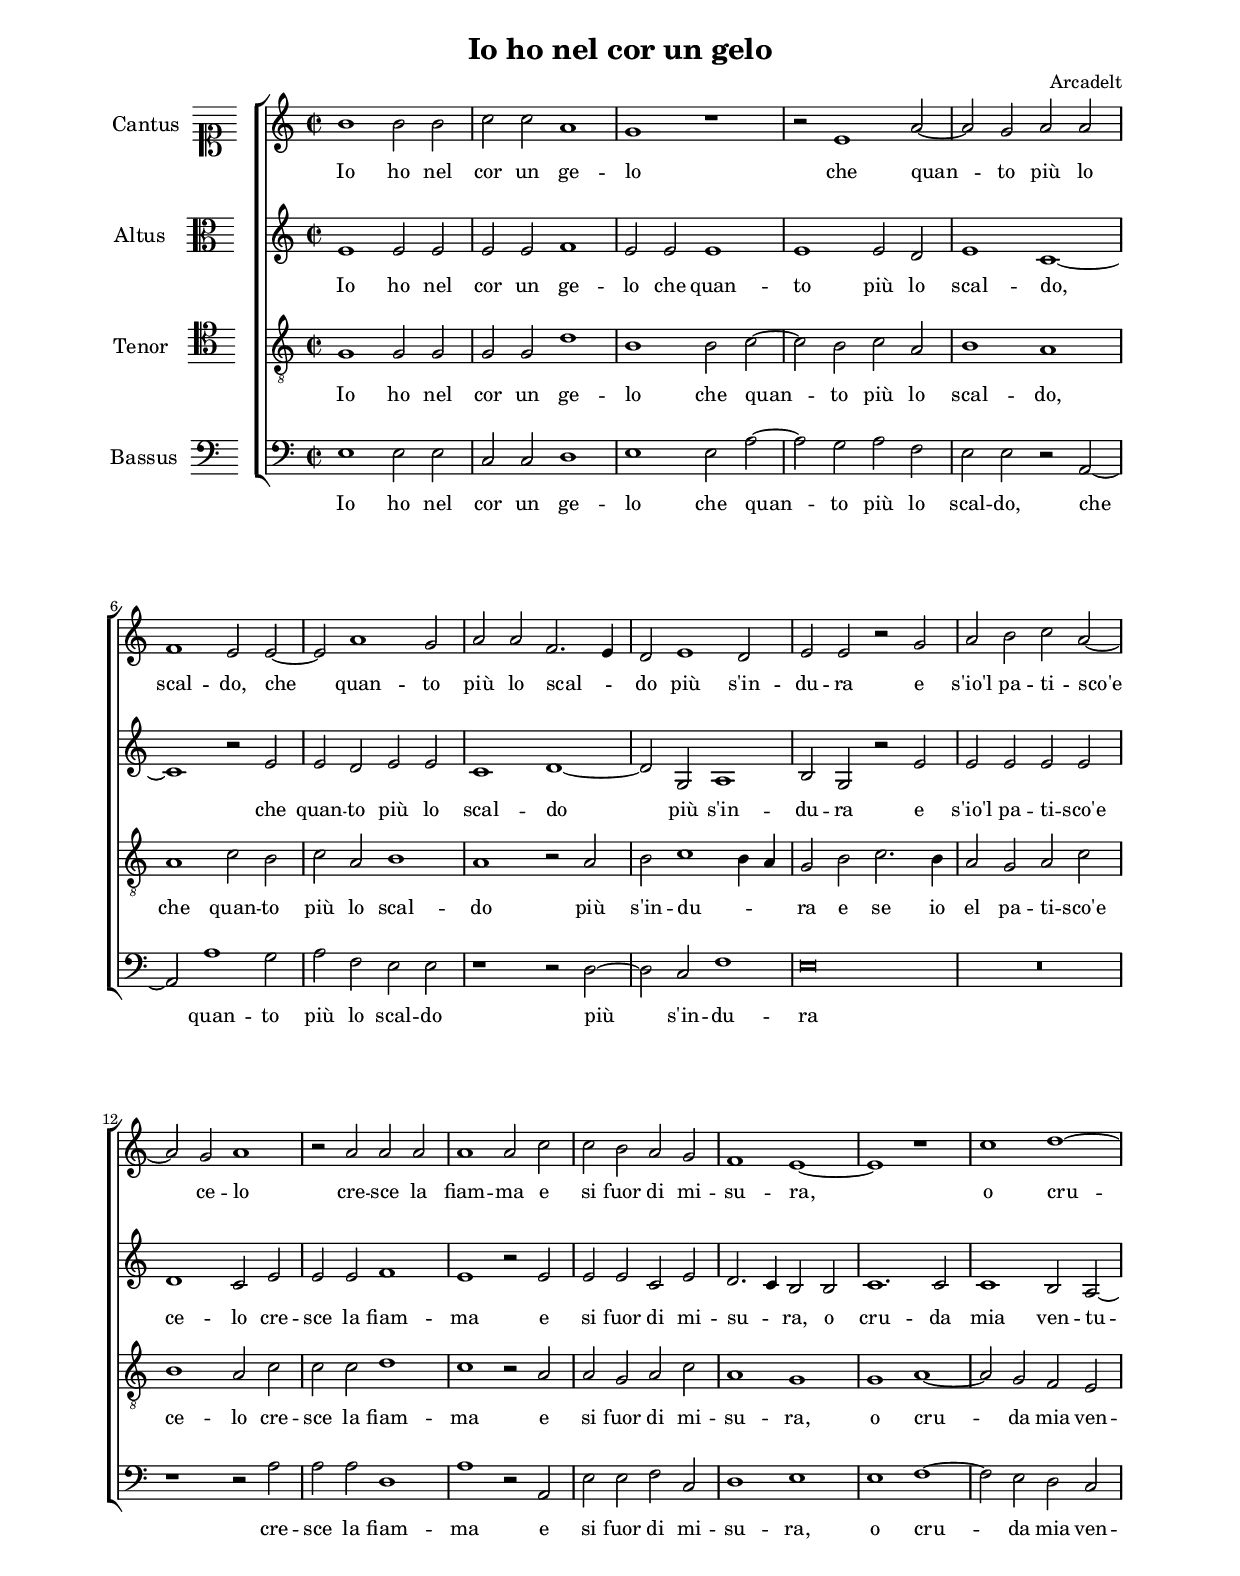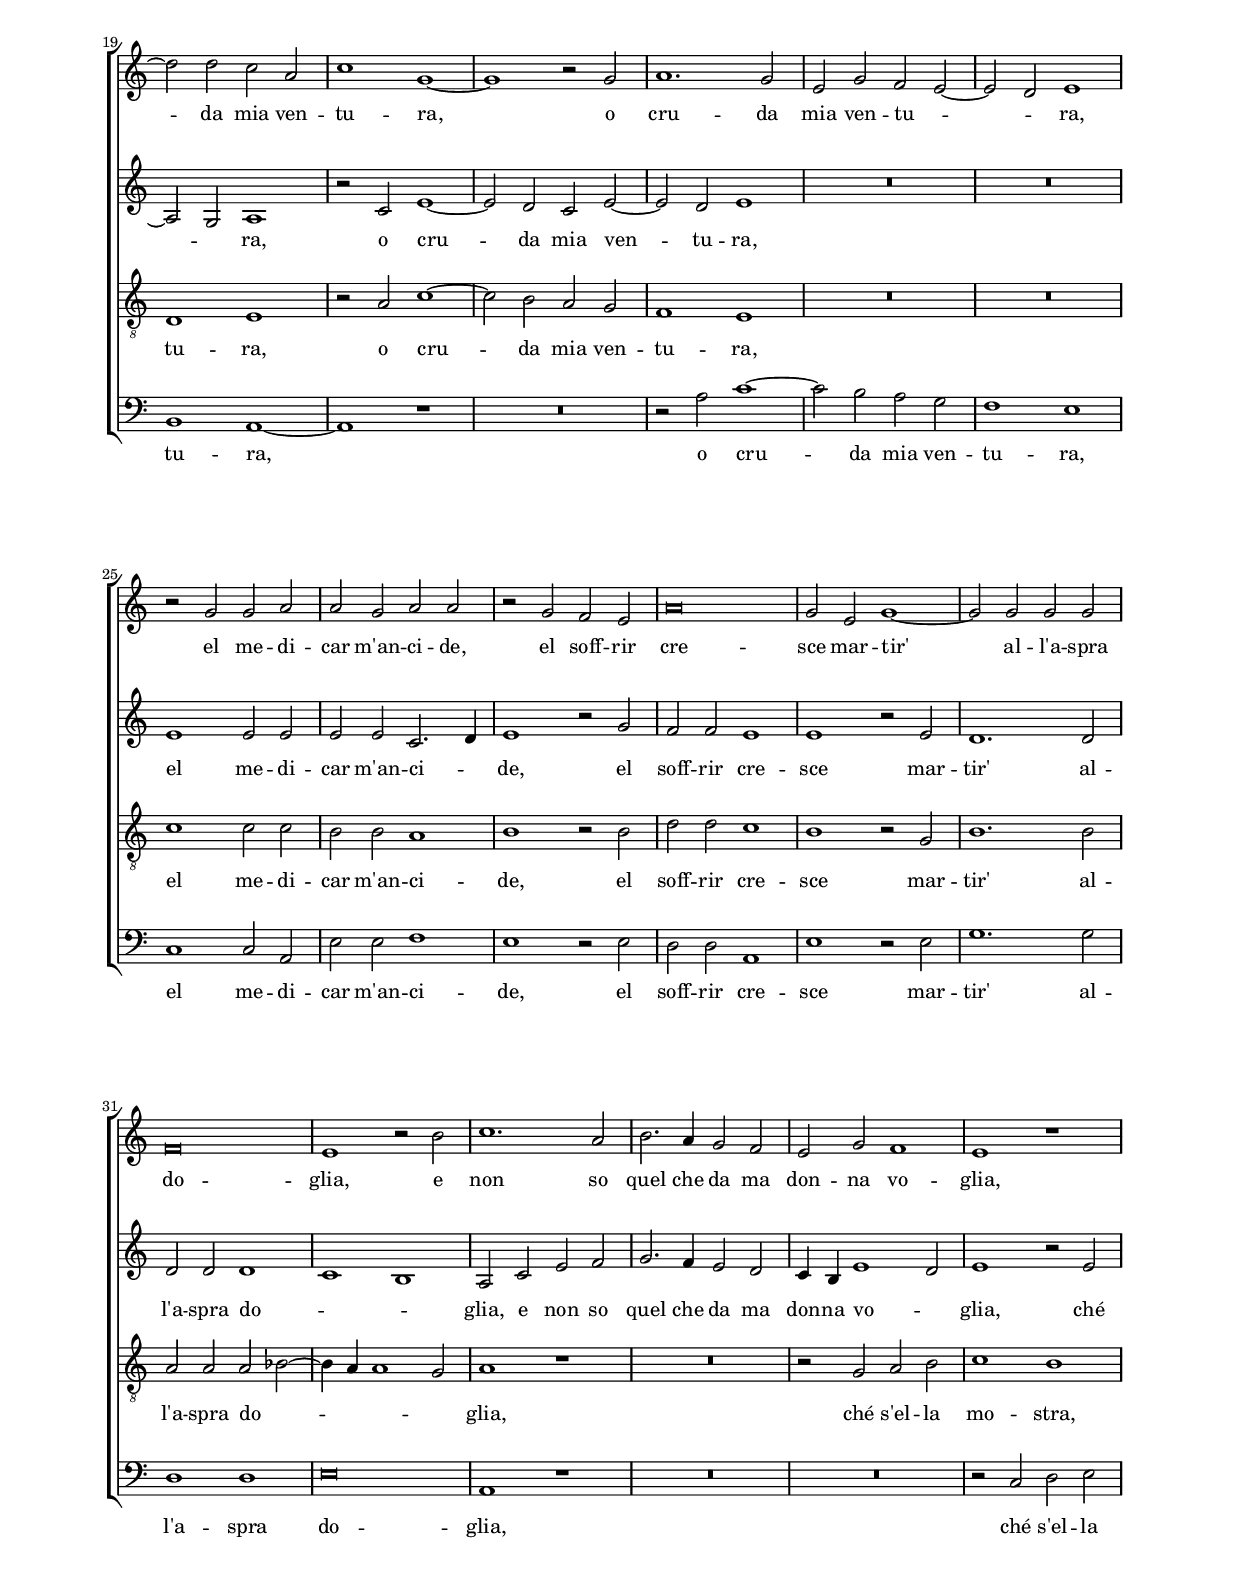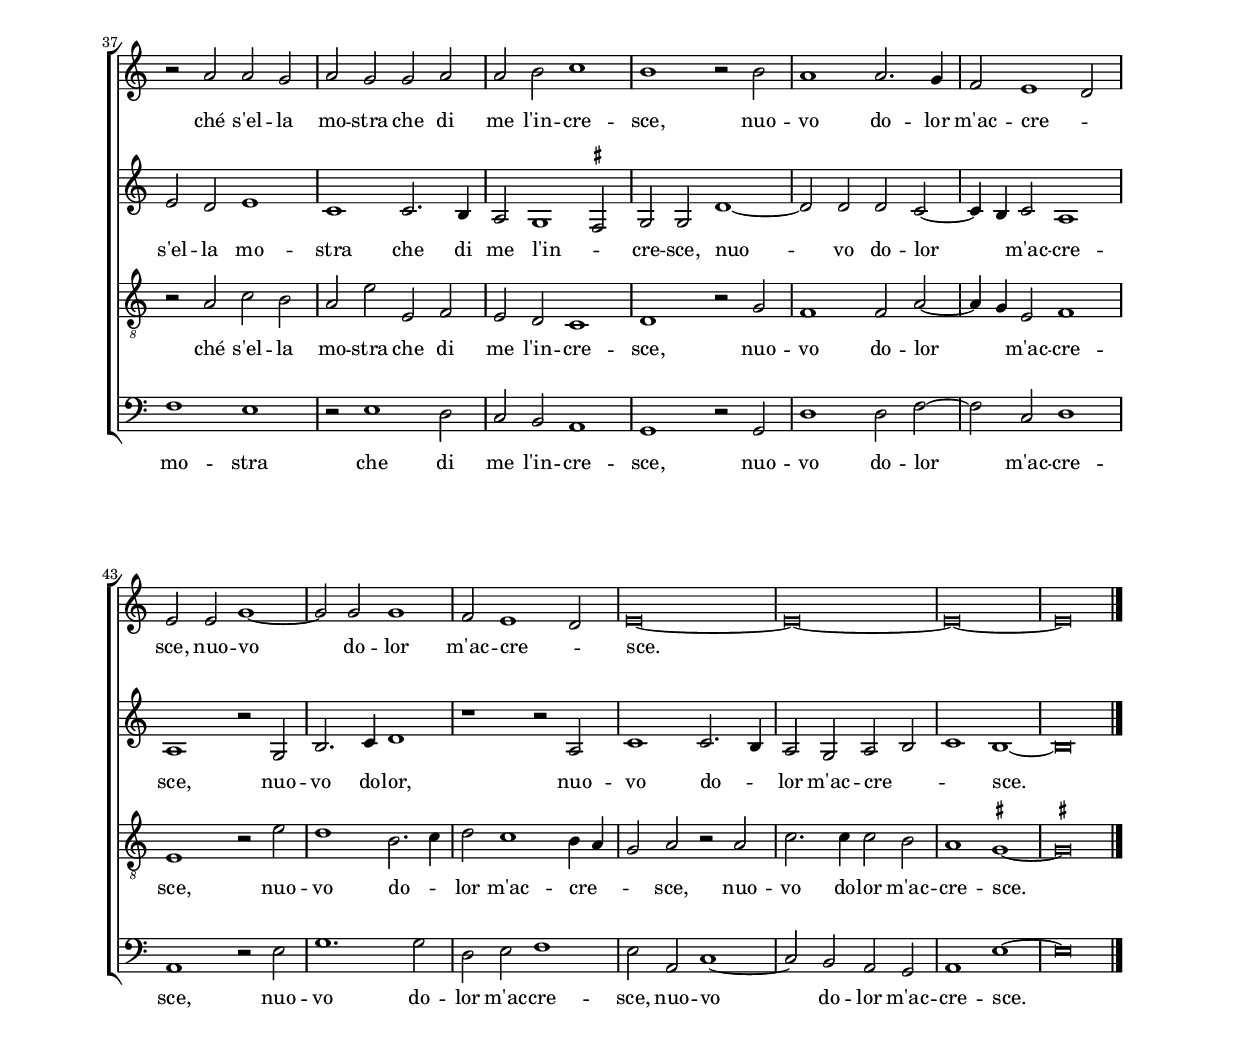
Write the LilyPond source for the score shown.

\header
{
  title="Io ho nel cor un gelo"
  composer="Arcadelt"
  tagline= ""
}

\version "2.18.2"
\include "deutsch.ly"
#(set-global-staff-size 16)
% #(set-default-paper-size "letter")
#(ly:set-option 'point-and-click #f)

	
global = {
	\key c \major
	\time 2/2 \set Score.measureLength = #(ly:make-moment 2/1)
	\skip 1*98 \bar "|."
	}

	ficta = { \once \set suggestAccidentals = ##t }
	
	forget = #(define-music-function (parser location music) (ly:music?) #{
		\accidentalStyle forget
		$music
		\accidentalStyle default
		#})
	
	m = \melisma
	me = \melismaEnd


\paper
	{
	top-margin = 2 \cm
	bottom-margin = 2 \cm
	left-margin = 2 \cm
	right-margin = 2 \cm
	ragged-bottom = ##f
	ragged-last-bottom = ##t
	print-page-number = ##f
	system-system-spacing = #'((basic-distance . 20) (minimum-distance . 14) (padding . 8) (strechability . 150))
%	systems-per-page = 3
%	min-systems-per-page = 3
%	oddHeaderMarkup = \markup { \fill-line { \null \null \column \right-align { \fontsize #1 \fromproperty #'page:page-number-string \null } } }
%	evenHeaderMarkup = \markup { \column \right-align { \fontsize #1 \fromproperty #'page:page-number-string \null } }
	}


incipitcantus = \markup { \score {
	{
	\set Staff.instrumentName = \markup { \fontsize #1 "Cantus" }
	\key c \major
	\clef soprano
	s4 \bar ""
	}
	\layout  {
	raggedright = ##t
	indent = 1.5 \cm
	line-width = 2.3\cm
	\context { \Staff \remove Time_signature_engraver }
	\override Staff.Clef.Y-extent = #'(0 . 0)
	}} \hspace #1 }
	
      
incipitaltus = \markup { \score {
	{
	\set Staff.instrumentName = \markup { \fontsize #1 "Altus" }
	\key c \major
	\clef alto
	s4 \bar ""
	}
	\layout  {
	raggedright = ##t
	indent = 1.5 \cm
	line-width = 2.3\cm
	\context { \Staff \remove Time_signature_engraver }
	\override Staff.Clef.Y-extent = #'(0 . 0)
	}} \hspace #1 }


incipittenor = \markup { \score {
	{
	\set Staff.instrumentName = \markup { \fontsize #1 "Tenor" }
	\key c \major
	\clef tenor
	s4 \bar ""
	}
	\layout  {
	raggedright = ##t
	indent = 1.5 \cm
	line-width = 2.3\cm
	\context { \Staff \remove Time_signature_engraver }
	\override Staff.Clef.Y-extent = #'(0 . 0)
	}} \hspace #1 }


incipitbassus = \markup { \score {
	{
	\set Staff.instrumentName = \markup { \fontsize #1 "Bassus" }
	\key c \major
	\clef bass
	s4 \bar ""
	}
	\layout  {
	raggedright = ##t
	indent = 1.5 \cm
	line-width = 2.3\cm
	\context { \Staff \remove Time_signature_engraver }
	\override Staff.Clef.Y-extent = #'(0 . 0)
	}} \hspace #1 }


cantus =  \relative c''
	{
	h1 h2 h
	c2 c a1
	g1 r
	r2 e1 a2~
%5
	a2 g a a |
	f1 e2 e~
	e2 a1 g2
	a2 a f2. \m e4 \me
	d2 e1 d2
%10
	e2 e r g |
	a2 h c a~
	a2 g a1
	r2 a a a
	a1 a2 c
%15
	c2 h a g |
	f1 e~
	e1 r
	c'1 d~
	d2 d c a
%20
	c1 g~ |
	g1 r2 g
	a1. g2
	e2 g f \m e~
	e2 d \me e1
%25
	r2 g g a |
	a2 g a a
	r2 g f e
	a\breve
	g2 e g1~
%30
	g2 g g g |
	f\breve
	e1 r2 h'
	c1. a2
	h2. a4 g2 f
%35
	e2 g f1 |
	e1 r
	r2 a a g
	a2 g g a
	a2 h c1
%40
	h1 r2 h |
	a1 a2. g4
	f2 e1 \m d2 \me
	e2 e g1~
	g2 g g1
%45
	f2 e1 \m d2 \me |
	e\breve~
	e\breve~
	e\breve~
	e\breve |
	}


altus =  \relative c'
        {
	e1 e2 e
	e2 e f1
	e2 e e1
	e1 e2 d
%5
	e1 c~ |
	c1 r2 e
	e2 d e e
	c1 d~
	d2 g, a1
%10
	h2 g r e' |
	e2 e e e
	d1 c2 e 
	e2 e f1
	e1 r2 e
%15
	e2 e c e |
	d2. \m c4 \me h2 h
	c1. c2
	c1 h2 a~
	a2  \m g2 \me a1
%20
	r2 c e1~ |
	e2 d c e~
	e2 d e1
	R\breve
	R\breve
%25
	e1 e2 e |
	e2 e c2. \m d4 \me
	e1 r2 g
	f2 f e1
	e1 r2 e
%30
	d1. d2 |
	d2 d d1 \m
	c1 h \me
	a2 c e f
	g2. f4 e2 d
%35
	c4 h e1 \m d2 \me |
	e1 r2 e
	e2 d e1
	c1 c2. h4
	a2 g1 \m \ficta fis2 \me
%40
	g2 g d'1~ |
	d2 d d c~
	c4 \m h \me c2 a1
	a1 r2 g
	h2. c4 d1
%45
	r1 r2 a |
	c1 c2. \m h4 \me
	a2 g a2 \m h
	c1 \me h~
	h\breve |
	}


tenor =  \relative c'
	{
	g1 g2 g
	g2 g d'1
	h1 h2 c~
	c2 h c a
%5
	h1 a |
	a1 c2 h
	c2 a h1
	a1 r2 a
	h2 c1 \m h4 a \me
%10
	g2 h c2. h4 |
	a2 g a c
	h1 a2 c
	c2 c d1
	c1 r2 a
%15
	a2 g a c |
	a1 g
	g1 a~
	a2 g f e
	d1 e
%20
	r2 a c1~ |
	c2 h a g
	f1 e
	R\breve
	R\breve
%25
	c'1 c2 c |
	h2 h a1
	h1 r2 h
	d2 d c1
	h1 r2 g
%30
	h1. h2 |
	a2 a a \m b2~
	b4 a a1 g2 \me
	a1 r
	R\breve
%35
	r2 g a h |
	c1 h
	r2 a c h
	a2 e' e, f
	e2 d c1
%40
	d1 r2 g |
	f1 f2 a~
	a4 \m g \me e2 f1
	e1 r2 e'
	d1 h2. \m c4 \me
%45
	d2 c1 h4 \m a
	g2 \me a r a
	c2. c4 c2 h
	a1 \ficta gis~
	\ficta gis!\breve |
	}


bassus  =  \relative c
	{
	e1 e2 e
	c2 c d1
	e1 e2 a~
	a2 g a f
%5
	e2 e r2 a,~ |
	a2 a'1 g2
	a2 f e e 
	r1 r2 d~
	d2 c f1
%10
	e\breve |
	R\breve
	r1 r2 a
	a2 a d,1
	a'1 r2 a,
%15
	e'2 e f c |
	d1 e
	e1 f~
	f2 e d c
	h1 a~
%20
	a1 r |
	R\breve
	r2 a' c1~
	c2 h a g
	f1 e
%25
	c1 c2 a |
	e'2 e f1
	e1 r2 e
	d2 d a1
	e'1 r2 e
%30
	g1. g2 |
	d1 d
	e\breve
	a,1 r
	R\breve
%35
	R\breve |
	r2 c d e
	f1 e
	r2 e1 d2
	c2 h a1
%40
	g1 r2 g |
	d'1 d2 f~
	f2 c d1
	a1 r2 e'
	g1. g2
%45
	d2 e f1 |
	e2 a, c1~
	c2 h a g
	a1 e'~
	e\breve |
	}

lyricscantus = \lyricmode {
	Io ho nel cor un ge -- lo
	che quan -- to più lo scal -- do,
	che quan -- to più lo scal -- do più s'in -- du -- ra
	e s'io'l pa -- ti -- sco'e ce -- lo
	cre -- sce la fiam -- ma e si fuor di mi -- su -- ra,
	o cru -- da mia ven -- tu -- ra,
	o cru -- da mia ven -- tu -- ra,
	el me -- di -- car m'an -- ci -- de,
	el soff -- rir cre -- sce mar -- tir' al -- l'a -- spra do -- glia,
	e non so quel che da ma don -- na vo -- glia,
	ché s'el -- la mo -- stra che di me l'in -- cre -- sce,
	nuo -- vo do -- lor m'ac -- cre -- sce,
	nuo -- vo do -- lor m'ac -- cre -- sce.
	}


lyricsaltus = \lyricmode {
	Io ho nel cor un ge -- lo
	che quan -- to più lo scal -- do,
	che quan -- to più lo scal -- do più s'in -- du -- ra
	e s'io'l pa -- ti -- sco'e ce -- lo
	cre -- sce la fiam -- ma e si fuor di mi -- su -- ra,
	o cru -- da mia ven -- tu -- ra,
	o cru -- da mia ven -- tu -- ra,
	el me -- di -- car m'an -- ci -- de,
	el soff -- rir cre -- sce mar -- tir' al -- l'a -- spra do -- glia,
	e non so quel che da ma don -- na vo -- glia,
	ché s'el -- la mo -- stra che di me l'in -- cre -- sce,
	nuo -- vo do -- lor m'ac -- cre -- sce,
	nuo -- vo do -- lor,
	nuo -- vo do -- lor m'ac -- cre -- sce.
	}


lyricstenor = \lyricmode {
	Io ho nel cor un ge -- lo
	che quan -- to più lo scal -- do,
	che quan -- to più lo scal -- do più s'in -- du -- ra
	e se io el pa -- ti -- sco'e ce -- lo
	cre -- sce la fiam -- ma e si fuor di mi -- su -- ra,
	o cru -- da mia ven -- tu -- ra,
	o cru -- da mia ven -- tu -- ra,
	el me -- di -- car m'an -- ci -- de,
	el soff -- rir cre -- sce mar -- tir' al -- l'a -- spra do -- glia,
	ché s'el -- la mo -- stra,
	ché s'el -- la mo -- stra che di me l'in -- cre -- sce,
	nuo -- vo do -- lor m'ac -- cre -- sce,
	nuo -- vo do -- lor m'ac -- cre -- sce,
	nuo -- vo do -- lor m'ac -- cre -- sce.
	}


lyricsbassus = \lyricmode {
	Io ho nel cor un ge -- lo
	che quan -- to più lo scal -- do,
	che quan -- to più lo scal -- do più s'in -- du -- ra
	cre -- sce la fiam -- ma e si fuor di mi -- su -- ra,
	o cru -- da mia ven -- tu -- ra,
	o cru -- da mia ven -- tu -- ra,
	el me -- di -- car m'an -- ci -- de,
	el soff -- rir cre -- sce mar -- tir' al -- l'a -- spra do -- glia,
	ché s'el -- la mo -- stra che di me l'in -- cre -- sce,
	nuo -- vo do -- lor m'ac -- cre -- sce,
	nuo -- vo do -- lor m'ac -- cre -- sce,
	nuo -- vo do -- lor m'ac -- cre -- sce.
	}


\score
{  
  % \transpose {
	\new ChoirStaff \with { \override StaffGrouper.staff-staff-spacing.basic-distance = #13 }
	<<

	\new Staff << \global
	\new Voice="v1" {
		\set Staff.instrumentName=\incipitcantus
		\set Staff.midiInstrument = "reed organ"
		\clef "treble"
		\cantus }
	\new Lyrics \lyricsto "v1" {\lyricscantus }
	>>


	\new Staff << \global
	\new Voice="v2" {
		\set Staff.instrumentName=\incipitaltus
		\set Staff.midiInstrument = "reed organ"
		\clef "treble" 
		\altus}
	\new Lyrics \lyricsto "v2" {\lyricsaltus }
	>>


	\new Staff << \global
	\new Voice="v3" {
		\set Staff.instrumentName=\incipittenor
		\set Staff.midiInstrument = "reed organ"
		\clef "G_8"
		\tenor }
	\new Lyrics \lyricsto "v3" {\lyricstenor }
	>>


	\new Staff << \global
	\new Voice="v4" {
		\set Staff.instrumentName=\incipitbassus
		\set Staff.midiInstrument = "reed organ"
		\clef "bass" 
		\bassus }
	\new Lyrics \lyricsto "v4" {\lyricsbassus}
	>>

	>>
	% } % transpose

	\layout
	{
	indent = 2.5 \cm
	\context { \Lyrics \override VerticalAxisGroup.nonstaff-relatedstaff-spacing.padding = #1.5 }
	\context { \Staff \override TimeSignature.break-visibility = #end-of-line-invisible }
%	\context { \Staff \override InstrumentName.X-offset = #'-25 }
	\context { \Voice \override Slur.transparent = ##t }
%	\context { \Voice \override AccidentalSuggestion.avoid-slur = #'ignore }
%	\context { \Voice \override AccidentalSuggestion.outside-staff-priority = ##f }
%	\context { \Score \override BarNumber.padding = #2 }
	\context { \Voice \override NoteHead.style = #'baroque }
	}

\midi
	{
    	\tempo 2 = 90
	}
	
}


% EOF